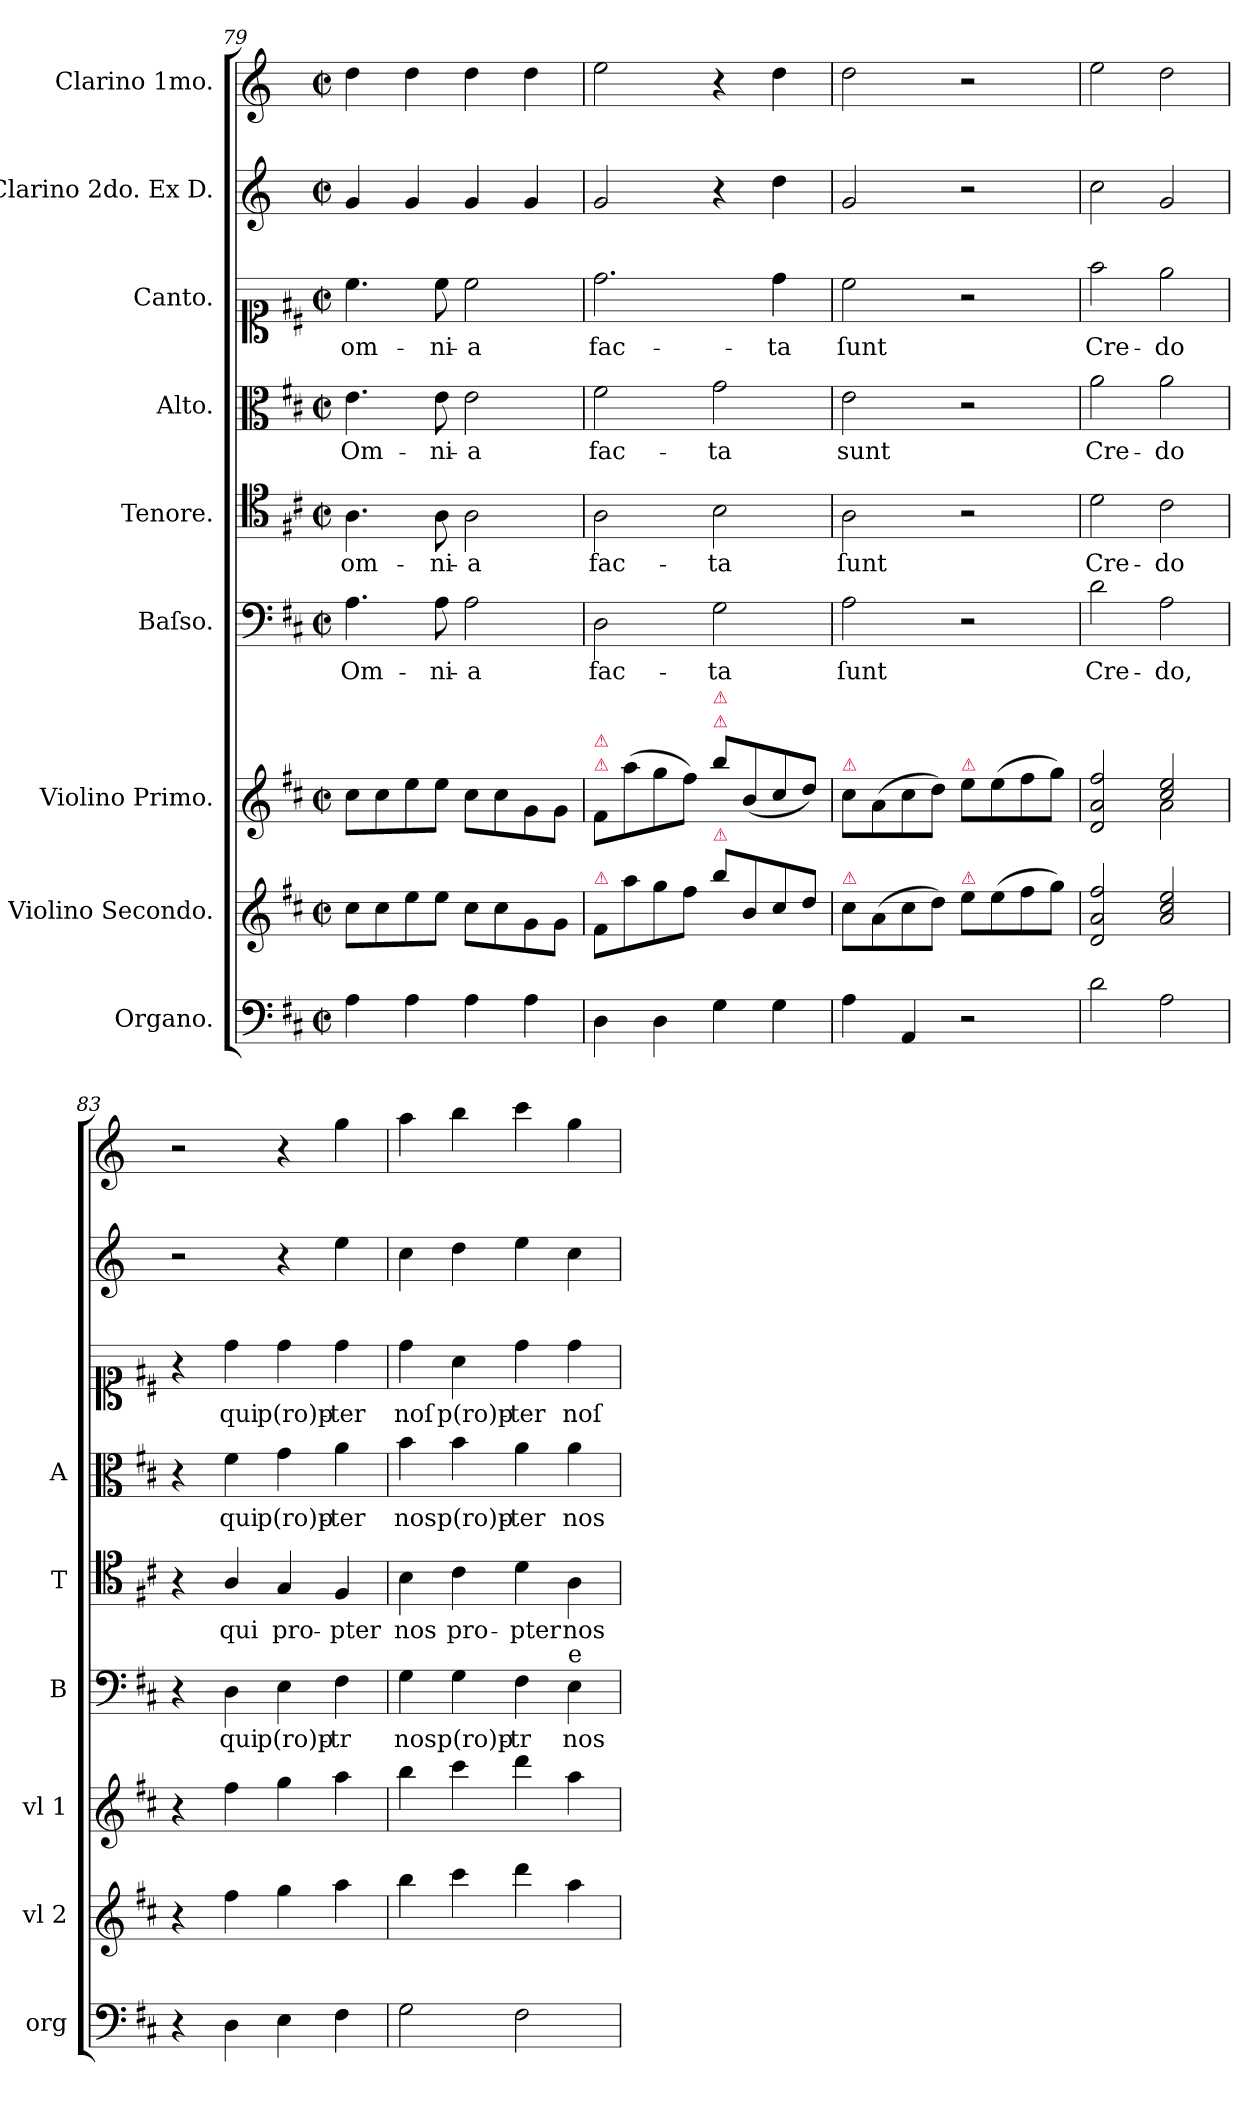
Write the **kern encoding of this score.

**kern	**kern	**kern	**kern	**text	**kern	**text	**kern	**text	**kern	**text	**kern	**kern
*part9	*part8	*part7	*part6	*part6	*part5	*part5	*part4	*part4	*part3	*part3	*part2	*part1
*staff9	*staff8	*staff7	*staff6	*staff6	*staff5	*staff5	*staff4	*staff4	*staff3	*staff3	*staff2	*staff1
*I"Organo.	*I"Violino Secondo.	*I"Violino Primo.	*I"Baſso.	*	*I"Tenore.	*	*I"Alto.	*	*I"Canto.	*	*I"Clarino 2do. Ex D.	*I"Clarino 1mo.
*I'org	*I'vl 2	*I'vl 1	*I'B	*	*I'T	*	*I'A	*	*	*	*	*
*clefF4	*clefG2	*clefG2	*clefF4	*	*clefC4	*	*clefC3	*	*clefC1	*	*clefG2	*clefG2
*	*	*	*	*	*	*	*	*	*	*	*ITrd-1c-2	*ITrd-1c-2
*k[f#c#]	*k[f#c#]	*k[f#c#]	*k[f#c#]	*	*k[f#c#]	*	*k[f#c#]	*	*k[f#c#]	*	*k[f#c#]	*k[f#c#]
*M2/2	*M2/2	*M2/2	*M2/2	*	*M2/2	*	*M2/2	*	*M2/2	*	*M2/2	*M2/2
*met(c|)	*met(c|)	*met(c|)	*met(c|)	*	*met(c|)	*	*met(c|)	*	*met(c|)	*	*met(c|)	*met(c|)
=79	=79	=79	=79	=79	=79	=79	=79	=79	=79	=79	=79	=79
4A\	8cc#\L	8cc#\L	4.A\	Om-	4.A\	om-	4.e\	Om-	4.cc#\	om-	4a/	4ee\
.	8cc#\	8cc#\	.	.	.	.	.	.	.	.	.	.
4A\	8ee\	8ee\	.	.	.	.	.	.	.	.	4a/	4ee\
.	8ee\J	8ee\J	8A\	-ni-	8A\	-ni-	8e\	-ni-	8cc#\	-ni-	.	.
4A\	8cc#\L	8cc#\L	2A\	-a	2A\	-a	2e\	-a	2cc#\	-a	4a/	4ee\
.	8cc#\	8cc#\	.	.	.	.	.	.	.	.	.	.
4A\	8g\	8g\	.	.	.	.	.	.	.	.	4a/	4ee\
.	8g\J	8g\J	.	.	.	.	.	.	.	.	.	.
=80	=80	=80	=80	=80	=80	=80	=80	=80	=80	=80	=80	=80
!	!	!LO:TX:a:color=crimson:t=⚠	!	!	!	!	!	!	!	!	!	!
!	!	!LO:TX:a:color=crimson:t=⚠	!	!	!	!	!	!	!	!	!	!
!	!LO:TX:a:color=crimson:t=⚠	!	!	!	!	!	!	!	!	!	!	!
4D\	8f#/L	8f#/L	2D\	fac-	2A\	fac-	2f#\	fac-	2.dd\	fac-	2a/	2ff#\
.	8aa\	(>8aa\	.	.	.	.	.	.	.	.	.	.
4D\	8gg\	8gg\	.	.	.	.	.	.	.	.	.	.
.	8ff#\J	8ff#\J)	.	.	.	.	.	.	.	.	.	.
!	!	!LO:TX:a:color=crimson:t=⚠	!	!	!	!	!	!	!	!	!	!
!	!	!LO:TX:a:color=crimson:t=⚠	!	!	!	!	!	!	!	!	!	!
!	!LO:TX:a:color=crimson:t=⚠	!	!	!	!	!	!	!	!	!	!	!
4G\	8bb\L	8bb\L	2G\	-ta	2B\	-ta	2g\	-ta	.	.	4r	4r
.	8b/	(<8b/	.	.	.	.	.	.	.	.	.	.
4G\	8cc#/	8cc#/	.	.	.	.	.	.	4dd\	-ta	4ee\	4ee\
.	8dd/J	8dd/J)	.	.	.	.	.	.	.	.	.	.
=81	=81	=81	=81	=81	=81	=81	=81	=81	=81	=81	=81	=81
!	!	!LO:TX:a:color=crimson:t=⚠	!	!	!	!	!	!	!	!	!	!
!	!LO:TX:a:color=crimson:t=⚠	!	!	!	!	!	!	!	!	!	!	!
4A\	8cc#\L	8cc#\L	2A\	ſunt	2A\	ſunt	2e\	sunt	2cc#\	ſunt	2a/	2ee\
.	(>8a\	(>8a\	.	.	.	.	.	.	.	.	.	.
4AA/	8cc#\	8cc#\	.	.	.	.	.	.	.	.	.	.
.	8dd\J)	8dd\J)	.	.	.	.	.	.	.	.	.	.
!	!	!LO:TX:a:color=crimson:t=⚠	!	!	!	!	!	!	!	!	!	!
!	!LO:TX:a:color=crimson:t=⚠	!	!	!	!	!	!	!	!	!	!	!
2r	8ee\L	8ee\L	2r	.	2r	.	2r	.	2r	.	2r	2r
.	(>8ee\	(>8ee\	.	.	.	.	.	.	.	.	.	.
.	8ff#\	8ff#\	.	.	.	.	.	.	.	.	.	.
.	8gg\J)	8gg\J)	.	.	.	.	.	.	.	.	.	.
=82	=82	=82	=82	=82	=82	=82	=82	=82	=82	=82	=82	=82
*	*	*^	*	*	*	*	*	*	*	*	*	*
2d\	2d/ 2a/ 2ff#/	2d/ 2a/ 2ff#/	2ryy	2d\	Cre-	2d\	Cre-	2a\	Cre-	2ff#\	Cre-	2dd\	2ff#\
2A\	2a/ 2cc#/ 2ee/	2cc#/ 2ee/	2a\	2A\	-do,	2c#\	-do	2a\	-do	2ee\	-do	2a/	2ee\
*	*	*v	*v	*	*	*	*	*	*	*	*	*	*
=83	=83	=83	=83	=83	=83	=83	=83	=83	=83	=83	=83	=83
4r	4r	4r	4r	.	4r	.	4r	.	4r	.	2r	2r
4D\	4ff#\	4ff#\	4D\	qui	4A/	qui	4f#\	qui	4dd\	qui	.	.
4E\	4gg\	4gg\	4E\	p(ro)p-	4G/	pro-	4g\	p(ro)p-	4dd\	p(ro)p-	4r	4r
4F#\	4aa\	4aa\	4F#\	-tr	4F#/	-pter	4a\	-ter	4dd\	-ter	4ff#\	4aa\
=84	=84	=84	=84	=84	=84	=84	=84	=84	=84	=84	=84	=84
2G\	4bb\	4bb\	4G\	nos	4B\	nos	4b\	nos	4dd\	noſ	4dd\	4bb\
.	4ccc#\	4ccc#\	4G\	p(ro)p-	4c#\	pro-	4b\	p(ro)p-	4a\	p(ro)p-	4ee\	4ccc#\
2F#\	4ddd\	4ddd\	4F#\	-tr	4d\	-pter	4a\	-ter	4dd\	-ter	4ff#\	4ddd\
!	!	!	!LO:TX:a:t=e	!	!	!	!	!	!	!	!	!
.	4aa\	4aa\	4E\	nos	4A\	nos	4a\	nos	4dd\	noſ	4dd\	4aa\
=	=	=	=	=	=	=	=	=	=	=	=	=
*-	*-	*-	*-	*-	*-	*-	*-	*-	*-	*-	*-	*-
